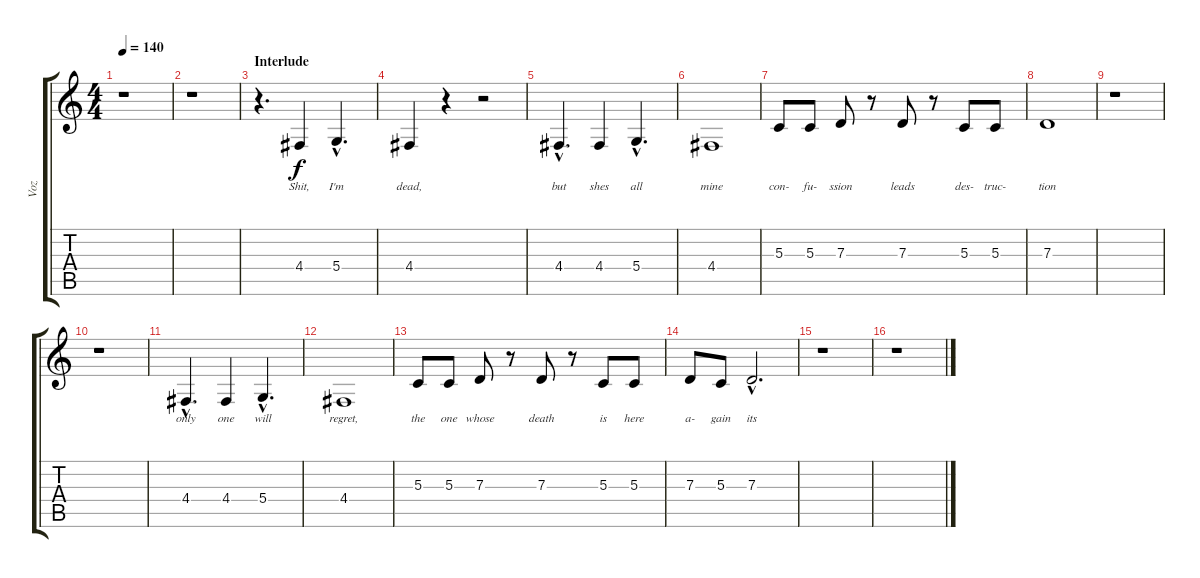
\track ("Voz" "Voz") {instrument lead6voice}
\staff {score tabs}
\tuning (E4 B3 G3 D3 A2 E2) {hide}
\ts (4 4)
\tempo 140
\clef g2
\ks c
r.1{dy f} |
r.1 |
\section ("" "Interlude")
r.4{d} 4.4.4{lyrics (0 "Shit,") lyrics (1 "") lyrics (2 "") lyrics (3 "") lyrics (4 "")} 5.4{hac}.4{d lyrics (0 "I'm") lyrics (1 "") lyrics (2 "") lyrics (3 "") lyrics (4 "")} |
4.4.4{lyrics (0 "dead,") lyrics (1 "") lyrics (2 "") lyrics (3 "") lyrics (4 "")} r.4 r.2 |
4.4{hac}.4{d lyrics (0 "but") lyrics (1 "") lyrics (2 "") lyrics (3 "") lyrics (4 "")} 4.4.4{lyrics (0 "shes") lyrics (1 "") lyrics (2 "") lyrics (3 "") lyrics (4 "")} 5.4{hac}.4{d lyrics (0 "all") lyrics (1 "") lyrics (2 "") lyrics (3 "") lyrics (4 "")} |
4.4.1{lyrics (0 "mine") lyrics (1 "") lyrics (2 "") lyrics (3 "") lyrics (4 "")} |
5.3.8{lyrics (0 "con-") lyrics (1 "") lyrics (2 "") lyrics (3 "") lyrics (4 "")} 5.3.8{lyrics (0 "fu-") lyrics (1 "") lyrics (2 "") lyrics (3 "") lyrics (4 "")} 7.3.8{lyrics (0 "ssion") lyrics (1 "") lyrics (2 "") lyrics (3 "") lyrics (4 "")} r.8 7.3.8{lyrics (0 "leads") lyrics (1 "") lyrics (2 "") lyrics (3 "") lyrics (4 "")} r.8 5.3.8{lyrics (0 "des-") lyrics (1 "") lyrics (2 "") lyrics (3 "") lyrics (4 "")} 5.3.8{lyrics (0 "truc-") lyrics (1 "") lyrics (2 "") lyrics (3 "") lyrics (4 "")} |
7.3.1{lyrics (0 "tion") lyrics (1 "") lyrics (2 "") lyrics (3 "") lyrics (4 "")} |
r.1 |
r.1 |
4.4{hac}.4{d lyrics (0 "only") lyrics (1 "") lyrics (2 "") lyrics (3 "") lyrics (4 "")} 4.4.4{lyrics (0 "one") lyrics (1 "") lyrics (2 "") lyrics (3 "") lyrics (4 "")} 5.4{hac}.4{d lyrics (0 "will") lyrics (1 "") lyrics (2 "") lyrics (3 "") lyrics (4 "")} |
4.4.1{lyrics (0 "regret,") lyrics (1 "") lyrics (2 "") lyrics (3 "") lyrics (4 "")} |
5.3.8{lyrics (0 "the") lyrics (1 "") lyrics (2 "") lyrics (3 "") lyrics (4 "")} 5.3.8{lyrics (0 "one") lyrics (1 "") lyrics (2 "") lyrics (3 "") lyrics (4 "")} 7.3.8{lyrics (0 "whose") lyrics (1 "") lyrics (2 "") lyrics (3 "") lyrics (4 "")} r.8 7.3.8{lyrics (0 "death") lyrics (1 "") lyrics (2 "") lyrics (3 "") lyrics (4 "")} r.8 5.3.8{lyrics (0 "is") lyrics (1 "") lyrics (2 "") lyrics (3 "") lyrics (4 "")} 5.3.8{lyrics (0 "here") lyrics (1 "") lyrics (2 "") lyrics (3 "") lyrics (4 "")} |
7.3.8{lyrics (0 "a-") lyrics (1 "") lyrics (2 "") lyrics (3 "") lyrics (4 "")} 5.3.8{lyrics (0 "gain") lyrics (1 "") lyrics (2 "") lyrics (3 "") lyrics (4 "")} 7.3{hac}.2{d lyrics (0 "its") lyrics (1 "") lyrics (2 "") lyrics (3 "") lyrics (4 "")} |
r.1 |
r.1
